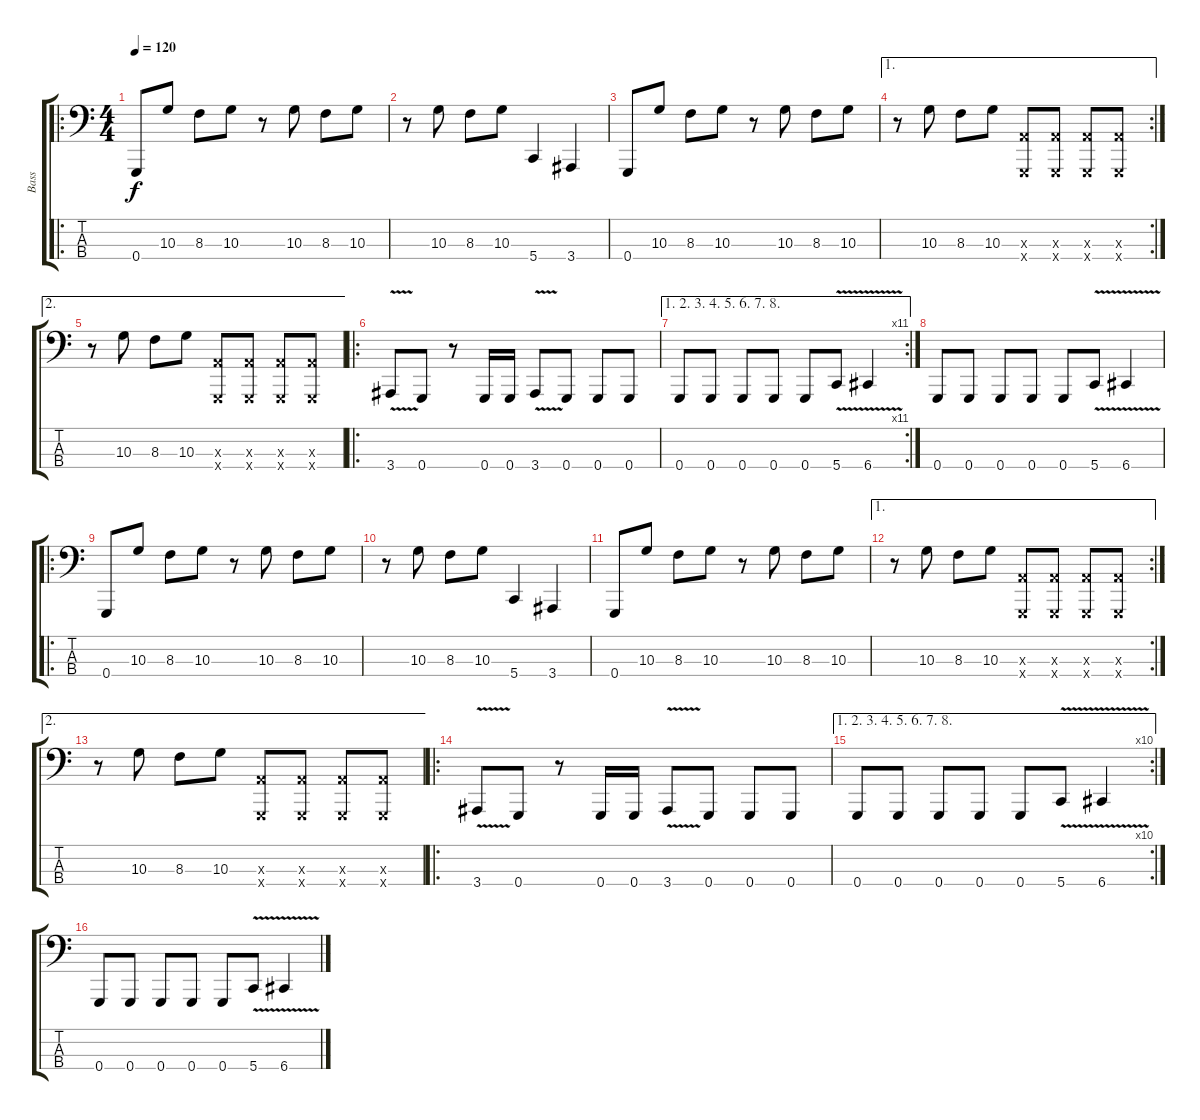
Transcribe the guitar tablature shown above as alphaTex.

\track ("Bass" "Bass") {instrument electricbasspick}
\staff {score tabs}
\tuning (G2 D2 A1 G0) {hide}
\ro
\ts (4 4)
\tempo 120
\clef f4
\ks c
0.4.8{dy f instrument electricbasspick} 10.3.8 8.3.8 10.3.8 r.8 10.3.8 8.3.8 10.3.8 |
r.8 10.3.8 8.3.8 10.3.8 5.4.4 3.4.4 |
0.4.8 10.3.8 8.3.8 10.3.8 r.8 10.3.8 8.3.8 10.3.8 |
\ae 1
\rc 2
r.8 10.3.8 8.3.8 10.3.8 (0.3{x} 0.4{x}).8 (0.3{x} 0.4{x}).8 (0.3{x} 0.4{x}).8 (0.3{x} 0.4{x}).8 |
\ae 2
r.8 10.3.8 8.3.8 10.3.8 (0.3{x} 0.4{x}).8 (0.3{x} 0.4{x}).8 (0.3{x} 0.4{x}).8 (0.3{x} 0.4{x}).8 |
\ro
3.4{v}.8 0.4.8 r.8 0.4.16 0.4.16 3.4{v}.8 0.4.8 0.4.8 0.4.8 |
\ae (1 2 3 4 5 6 7 8)
\rc 11
0.4.8 0.4.8 0.4.8 0.4.8 0.4.8 5.4{v}.8 6.4{v}.4 |
0.4.8 0.4.8 0.4.8 0.4.8 0.4.8 5.4{v}.8 6.4{v}.4 |
\ro
0.4.8 10.3.8 8.3.8 10.3.8 r.8 10.3.8 8.3.8 10.3.8 |
r.8 10.3.8 8.3.8 10.3.8 5.4.4 3.4.4 |
0.4.8 10.3.8 8.3.8 10.3.8 r.8 10.3.8 8.3.8 10.3.8 |
\ae 1
\rc 2
r.8 10.3.8 8.3.8 10.3.8 (0.3{x} 0.4{x}).8 (0.3{x} 0.4{x}).8 (0.3{x} 0.4{x}).8 (0.3{x} 0.4{x}).8 |
\ae 2
r.8 10.3.8 8.3.8 10.3.8 (0.3{x} 0.4{x}).8 (0.3{x} 0.4{x}).8 (0.3{x} 0.4{x}).8 (0.3{x} 0.4{x}).8 |
\ro
3.4{v}.8 0.4.8 r.8 0.4.16 0.4.16 3.4{v}.8 0.4.8 0.4.8 0.4.8 |
\ae (1 2 3 4 5 6 7 8)
\rc 10
0.4.8 0.4.8 0.4.8 0.4.8 0.4.8 5.4{v}.8 6.4{v}.4 |
0.4.8 0.4.8 0.4.8 0.4.8 0.4.8 5.4{v}.8 6.4{v}.4
